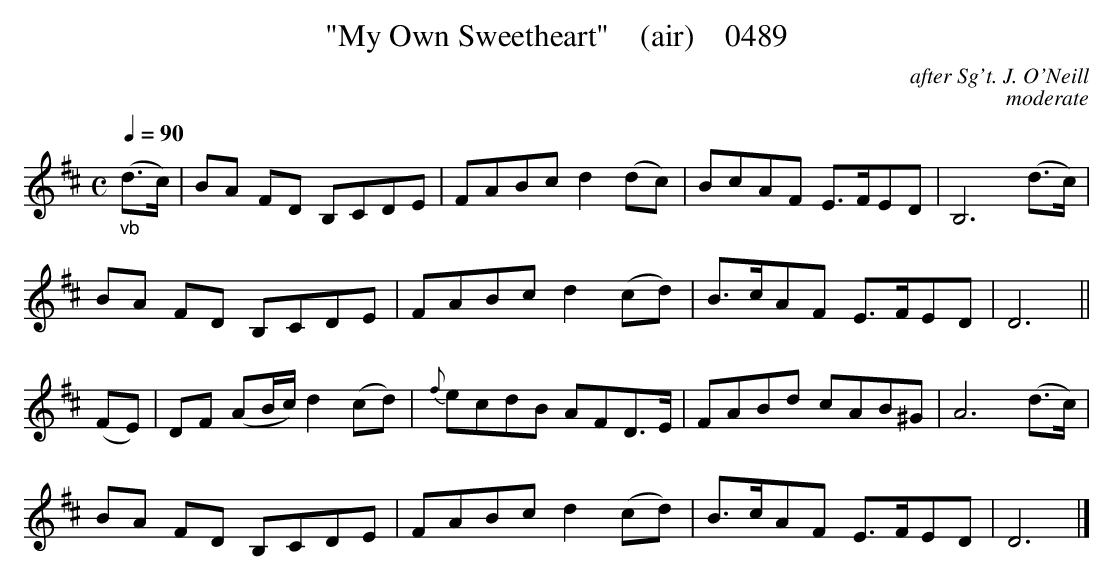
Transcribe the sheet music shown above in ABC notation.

X:1
T:"My Own Sweetheart"    (air)    0489
C:after Sg't. J. O'Neill
C:moderate
Q:1/4=90
M:C
L:1/8
K:D
"_vb"(d3/2c/2)|BA FD B,CDE|FABc d2(dc)|BcAF E3/2F/2ED|B,6(d3/2c/2)|
BA FD B,CDE|FABc d2(cd)|B3/2c/2AF E3/2F/2ED|D6||
(FE)|DF (AB/2c/2) d2(cd)|{f}ecdB AFD3/2E/2|FABd cAB^G|A6(d3/2c/2)|
BA FD B,CDE|FABc d2(cd)|B3/2c/2AF E3/2F/2ED|D6|]
